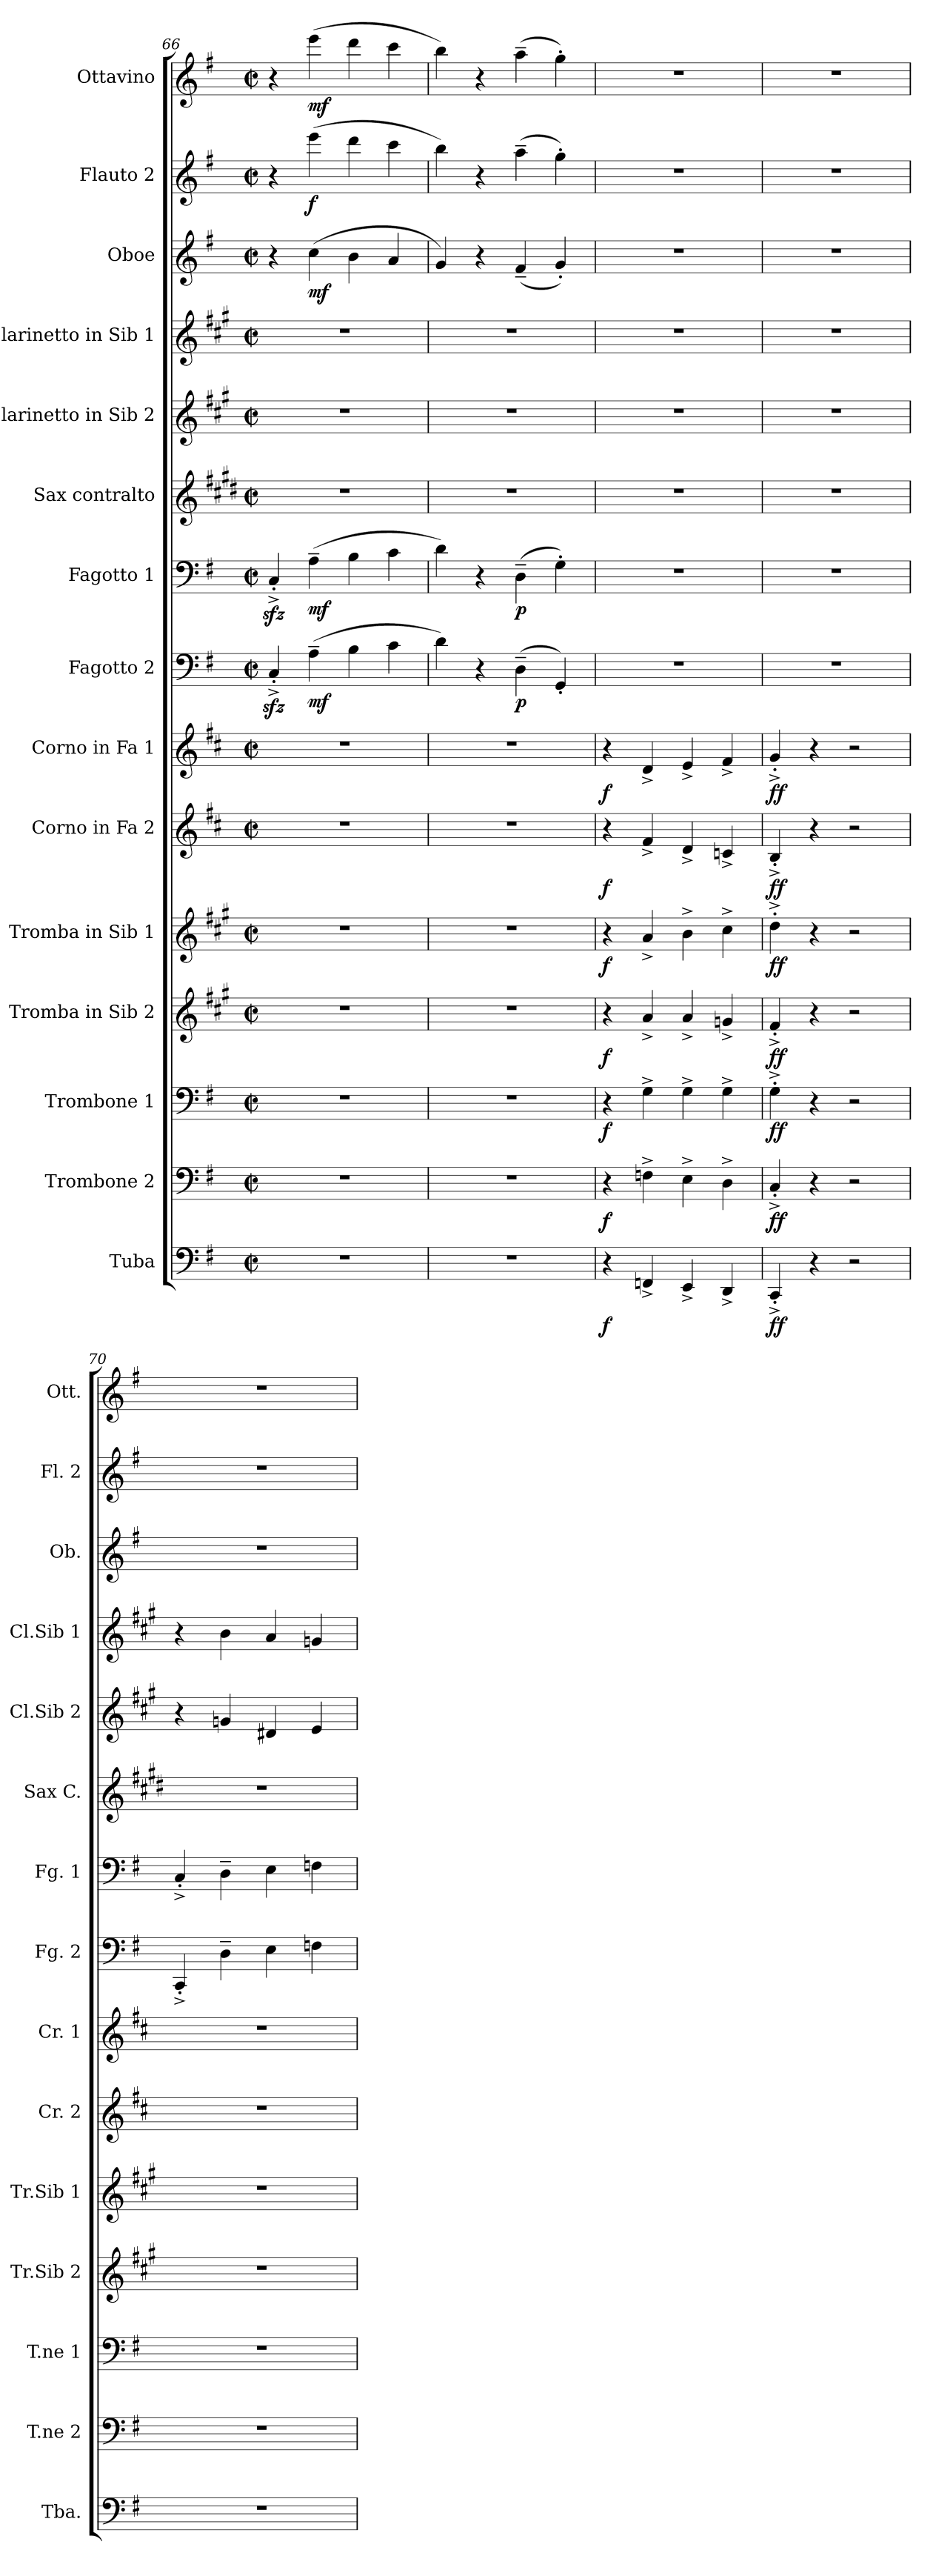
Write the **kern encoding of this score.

**kern	**dynam	**kern	**dynam	**kern	**dynam	**kern	**dynam	**kern	**dynam	**kern	**dynam	**kern	**dynam	**kern	**dynam	**kern	**dynam	**kern	**kern	**kern	**kern	**dynam	**kern	**dynam	**kern	**dynam
*part15	*part15	*part14	*part14	*part13	*part13	*part12	*part12	*part11	*part11	*part10	*part10	*part9	*part9	*part8	*part8	*part7	*part7	*part6	*part5	*part4	*part3	*part3	*part2	*part2	*part1	*part1
*staff15	*staff15	*staff14	*staff14	*staff13	*staff13	*staff12	*staff12	*staff11	*staff11	*staff10	*staff10	*staff9	*staff9	*staff8	*staff8	*staff7	*staff7	*staff6	*staff5	*staff4	*staff3	*staff3	*staff2	*staff2	*staff1	*staff1
*I"Tuba	*	*I"Trombone 2	*	*I"Trombone 1	*	*I"Tromba in Sib 2	*	*I"Tromba in Sib 1	*	*I"Corno in Fa 2	*	*I"Corno in Fa 1	*	*I"Fagotto 2	*	*I"Fagotto 1	*	*I"Sax contralto	*I"Clarinetto in Sib 2	*I"Clarinetto in Sib 1	*I"Oboe	*	*I"Flauto 2	*	*I"Ottavino	*
*I'Tba.	*	*I'T.ne 2	*	*I'T.ne 1	*	*I'Tr.Sib 2	*	*I'Tr.Sib 1	*	*I'Cr. 2	*	*I'Cr. 1	*	*I'Fg. 2	*	*I'Fg. 1	*	*I'Sax C.	*I'Cl.Sib 2	*I'Cl.Sib 1	*I'Ob.	*	*I'Fl. 2	*	*I'Ott.	*
*clefF4	*	*clefF4	*	*clefF4	*	*clefG2	*	*clefG2	*	*clefG2	*	*clefG2	*	*clefF4	*	*clefF4	*	*clefG2	*clefG2	*clefG2	*clefG2	*	*clefG2	*	*clefG2	*
*	*	*	*	*	*	*ITrd1c2	*	*ITrd1c2	*	*ITrd4c7	*	*ITrd4c7	*	*	*	*	*	*ITrd5c9	*ITrd1c2	*ITrd1c2	*	*	*	*	*	*
*k[f#]	*	*k[f#]	*	*k[f#]	*	*k[f#]	*	*k[f#]	*	*k[f#]	*	*k[f#]	*	*k[f#]	*	*k[f#]	*	*k[f#]	*k[f#]	*k[f#]	*k[f#]	*	*k[f#]	*	*k[f#]	*
*G:	*	*G:	*	*G:	*	*G:	*	*G:	*	*G:	*	*G:	*	*G:	*	*G:	*	*G:	*G:	*G:	*G:	*	*G:	*	*G:	*
*M2/2	*	*M2/2	*	*M2/2	*	*M2/2	*	*M2/2	*	*M2/2	*	*M2/2	*	*M2/2	*	*M2/2	*	*M2/2	*M2/2	*M2/2	*M2/2	*	*M2/2	*	*M2/2	*
*met(c|)	*	*met(c|)	*	*met(c|)	*	*met(c|)	*	*met(c|)	*	*met(c|)	*	*met(c|)	*	*met(c|)	*	*met(c|)	*	*met(c|)	*met(c|)	*met(c|)	*met(c|)	*	*met(c|)	*	*met(c|)	*
=66	=66	=66	=66	=66	=66	=66	=66	=66	=66	=66	=66	=66	=66	=66	=66	=66	=66	=66	=66	=66	=66	=66	=66	=66	=66	=66
1r	.	1r	.	1r	.	1r	.	1r	.	1r	.	1r	.	4Czz<^'/	.	4Czz<^'/	.	1r	1r	1r	4r	.	4r	.	4r	.
!	!	!	!	!	!	!	!	!	!	!	!	!	!	!	!LO:DY:b	!	!LO:DY:b	!	!	!	!	!LO:DY:b	!	!LO:DY:b	!	!LO:DY:b
.	.	.	.	.	.	.	.	.	.	.	.	.	.	(>4A~\	mf	(>4A~\	mf	.	.	.	(>4cc\	mf	(>4eee\	f	(>4eee\	mf
.	.	.	.	.	.	.	.	.	.	.	.	.	.	4B\	.	4B\	.	.	.	.	4b\	.	4ddd\	.	4ddd\	.
.	.	.	.	.	.	.	.	.	.	.	.	.	.	4c\	.	4c\	.	.	.	.	4a/	.	4ccc\	.	4ccc\	.
=67	=67	=67	=67	=67	=67	=67	=67	=67	=67	=67	=67	=67	=67	=67	=67	=67	=67	=67	=67	=67	=67	=67	=67	=67	=67	=67
1r	.	1r	.	1r	.	1r	.	1r	.	1r	.	1r	.	4d\)	.	4d\)	.	1r	1r	1r	4g/)	.	4bb\)	.	4bb\)	.
.	.	.	.	.	.	.	.	.	.	.	.	.	.	4r	.	4r	.	.	.	.	4r	.	4r	.	4r	.
!	!	!	!	!	!	!	!	!	!	!	!	!	!	!	!LO:DY:b	!	!LO:DY:b	!	!	!	!	!	!	!	!	!
.	.	.	.	.	.	.	.	.	.	.	.	.	.	(>4D~\	p	(>4D~\	p	.	.	.	(4f#~/	.	(>4aa~\	.	(>4aa~\	.
.	.	.	.	.	.	.	.	.	.	.	.	.	.	4GG'/)	.	4G'\)	.	.	.	.	4g'/)	.	4gg'\)	.	4gg'\)	.
!!LO:PB:g=z
=68	=68	=68	=68	=68	=68	=68	=68	=68	=68	=68	=68	=68	=68	=68	=68	=68	=68	=68	=68	=68	=68	=68	=68	=68	=68	=68
!	!LO:DY:b	!	!LO:DY:b	!	!LO:DY:b	!	!LO:DY:b	!	!LO:DY:b	!	!LO:DY:b	!	!LO:DY:b	!	!	!	!	!	!	!	!	!	!	!	!	!
4r	f	4r	f	4r	f	4r	f	4r	f	4r	f	4r	f	1r	.	1r	.	1r	1r	1r	1r	.	1r	.	1r	.
4FFn^/	.	4Fn^\	.	4G^\	.	4g^/	.	4g^/	.	4B^/	.	4G^/	.	.	.	.	.	.	.	.	.	.	.	.	.	.
4EE^/	.	4E^\	.	4G^\	.	4g^/	.	4a^\	.	4G^/	.	4A^/	.	.	.	.	.	.	.	.	.	.	.	.	.	.
4DD^/	.	4D^\	.	4G^\	.	4fn^/	.	4b^\	.	4Fn^/	.	4B^/	.	.	.	.	.	.	.	.	.	.	.	.	.	.
=69	=69	=69	=69	=69	=69	=69	=69	=69	=69	=69	=69	=69	=69	=69	=69	=69	=69	=69	=69	=69	=69	=69	=69	=69	=69	=69
!	!LO:DY:b	!	!LO:DY:b	!	!LO:DY:b	!	!LO:DY:b	!	!LO:DY:b	!	!LO:DY:b	!	!LO:DY:b	!	!	!	!	!	!	!	!	!	!	!	!	!
4CC^'/	ff	4C^'/	ff	4G^'\	ff	4e^'/	ff	4cc^'\	ff	4E^'/	ff	4c^'/	ff	1r	.	1r	.	1r	1r	1r	1r	.	1r	.	1r	.
4r	.	4r	.	4r	.	4r	.	4r	.	4r	.	4r	.	.	.	.	.	.	.	.	.	.	.	.	.	.
2r	.	2r	.	2r	.	2r	.	2r	.	2r	.	2r	.	.	.	.	.	.	.	.	.	.	.	.	.	.
=70	=70	=70	=70	=70	=70	=70	=70	=70	=70	=70	=70	=70	=70	=70	=70	=70	=70	=70	=70	=70	=70	=70	=70	=70	=70	=70
1r	.	1r	.	1r	.	1r	.	1r	.	1r	.	1r	.	4CC^'/	.	4C^'/	.	1r	4r	4r	1r	.	1r	.	1r	.
.	.	.	.	.	.	.	.	.	.	.	.	.	.	4D~\	.	4D~\	.	.	4fn/	4a\	.	.	.	.	.	.
.	.	.	.	.	.	.	.	.	.	.	.	.	.	4E\	.	4E\	.	.	4c#X/	4g/	.	.	.	.	.	.
.	.	.	.	.	.	.	.	.	.	.	.	.	.	4Fn\	.	4Fn\	.	.	4d/	4fn/	.	.	.	.	.	.
=	=	=	=	=	=	=	=	=	=	=	=	=	=	=	=	=	=	=	=	=	=	=	=	=	=	=
*-	*-	*-	*-	*-	*-	*-	*-	*-	*-	*-	*-	*-	*-	*-	*-	*-	*-	*-	*-	*-	*-	*-	*-	*-	*-	*-
